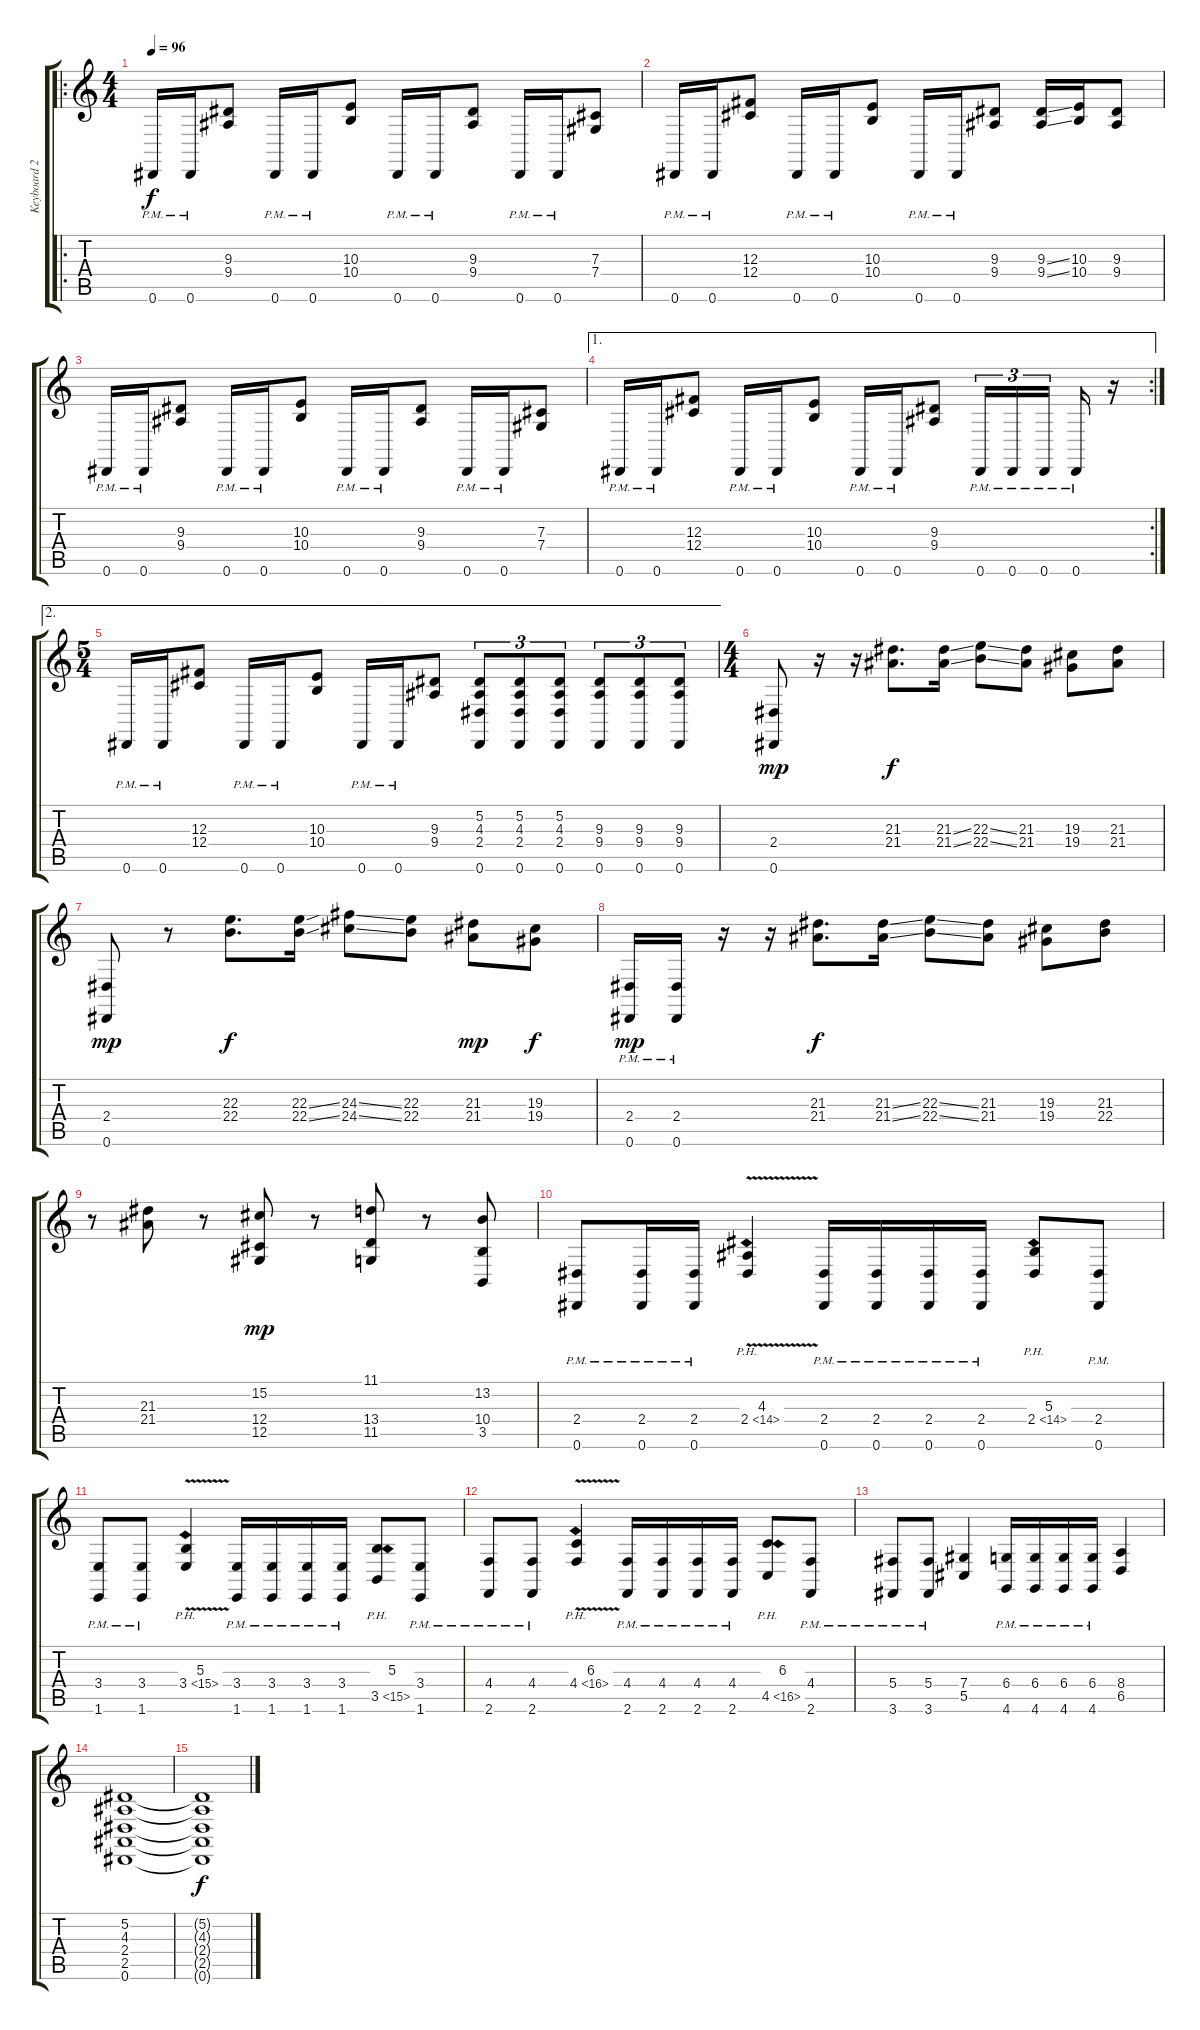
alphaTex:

\track ("Keyboard 2" "Keyboard 2") {instrument stringensemble1}
\staff {score tabs}
\tuning (Eb4 Bb3 Gb3 Db3 Ab2 Eb2) {hide}
\ro
\ts (4 4)
\tempo 96
\clef g2
\ks c
0.6{pm}.16{dy f} 0.6{pm}.16 (9.3 9.4).8 0.6{pm}.16 0.6{pm}.16 (10.3 10.4).8 0.6{pm}.16 0.6{pm}.16 (9.3 9.4).8 0.6{pm}.16 0.6{pm}.16 (7.3 7.4).8 |
0.6{pm}.16 0.6{pm}.16 (12.3 12.4).8 0.6{pm}.16 0.6{pm}.16 (10.3 10.4).8 0.6{pm}.16 0.6{pm}.16 (9.3 9.4).8 (9.3{ss} 9.4{ss}).16 (10.3 10.4).16 (9.3 9.4).8 |
0.6{pm}.16 0.6{pm}.16 (9.3 9.4).8 0.6{pm}.16 0.6{pm}.16 (10.3 10.4).8 0.6{pm}.16 0.6{pm}.16 (9.3 9.4).8 0.6{pm}.16 0.6{pm}.16 (7.3 7.4).8 |
\ae 1
\rc 2
0.6{pm}.16 0.6{pm}.16 (12.3 12.4).8 0.6{pm}.16 0.6{pm}.16 (10.3 10.4).8 0.6{pm}.16 0.6{pm}.16 (9.3 9.4).8 0.6{pm}.16{tu (3 2)} 0.6{pm}.16{tu (3 2)} 0.6{pm}.16{tu (3 2) beam splitsecondary} 0.6{pm}.16 r.16 |
\ae 2
\ts (5 4)
0.6{pm}.16 0.6{pm}.16 (12.3 12.4).8 0.6{pm}.16 0.6{pm}.16 (10.3 10.4).8 0.6{pm}.16 0.6{pm}.16 (9.3 9.4).8 (5.2 4.3 2.4 0.6).8{tu (3 2)} (5.2 4.3 2.4 0.6).8{tu (3 2)} (5.2 4.3 2.4 0.6).8{tu (3 2)} (9.3 9.4 0.6).8{tu (3 2)} (9.3 9.4 0.6).8{tu (3 2)} (9.3 9.4 0.6).8{tu (3 2)} |
\ts (4 4)
(2.4 0.6).8{dy mp} r.16 r.16 (21.3 21.4).8{d dy f} (21.3{ss} 21.4{ss}).16 (22.3{ss} 22.4{ss}).8 (21.3 21.4).8 (19.3 19.4).8 (21.3 21.4).8 |
(2.4 0.6).8{dy mp} r.8 (22.3 22.4).8{d dy f} (22.3{ss} 22.4{ss}).16 (24.3{ss} 24.4{ss}).8 (22.3 22.4).8 (21.3 21.4).8{dy mp} (19.3 19.4).8{dy f} |
(2.4 0.6{pm}).16{dy mp} (2.4 0.6{pm}).16 r.16 r.16 (21.3 21.4).8{d dy f} (21.3{ss} 21.4{ss}).16 (22.3{ss} 22.4{ss}).8 (21.3 21.4).8 (19.3 19.4).8 (21.3 22.4).8 |
r.8 (21.3 21.4).8 r.8 (15.2 12.4 12.5).8{dy mp} r.8 (11.1 13.4 11.5).8 r.8 (13.2 10.4 3.5).8 |
(2.4 0.6{pm}).8 (2.4 0.6{pm}).16 (2.4 0.6{pm}).16 (4.3 2.4{ph 12 v}).4 (2.4 0.6{pm}).16 (2.4 0.6{pm}).16 (2.4 0.6{pm}).16 (2.4 0.6{pm}).16 (5.3 2.4{ph 12}).8 (2.4 0.6{pm}).8 |
(3.4 1.6{pm}).8 (3.4 1.6{pm}).8 (5.3 3.4{ph 12 v}).4 (3.4 1.6{pm}).16 (3.4 1.6{pm}).16 (3.4 1.6{pm}).16 (3.4 1.6{pm}).16 (5.3 3.5{ph 12}).8 (3.4 1.6{pm}).8 |
(4.4 2.6{pm}).8 (4.4 2.6{pm}).8 (6.3 4.4{ph 12 v}).4 (4.4 2.6{pm}).16 (4.4 2.6{pm}).16 (4.4 2.6{pm}).16 (4.4 2.6{pm}).16 (6.3 4.5{ph 12}).8 (4.4 2.6{pm}).8 |
(5.4 3.6{pm}).8 (5.4 3.6{pm}).8 (7.4 5.5).4 (6.4 4.6{pm}).16 (6.4 4.6{pm}).16 (6.4 4.6{pm}).16 (6.4 4.6{pm}).16 (8.4 6.5).4 |
(5.2 4.3 2.4 2.5 0.6).1 |
(5.2{t} 4.3{t} 2.4{t} 2.5{t} 0.6{t}).1{dy f}
